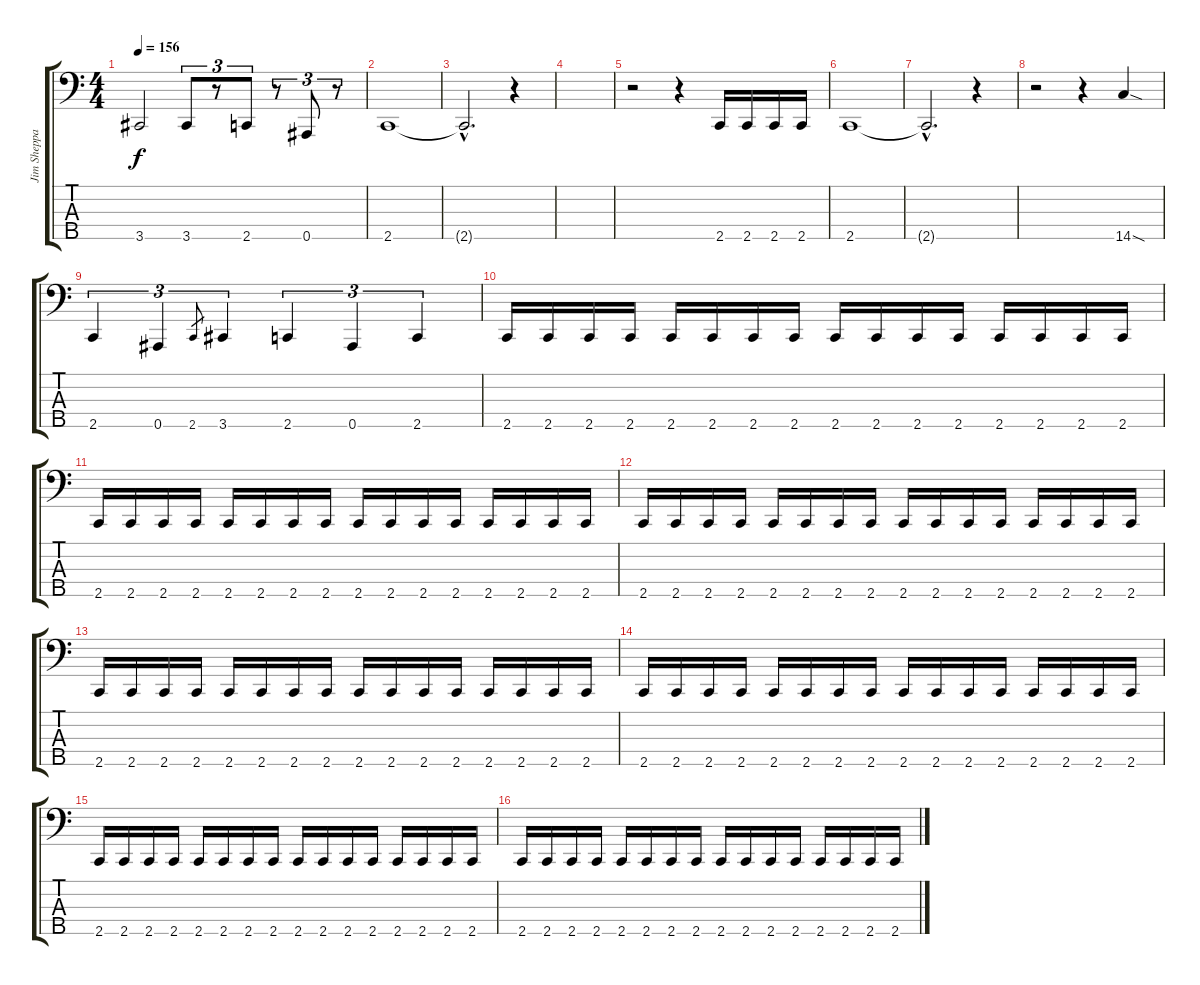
\track ("Jim Sheppard" "Jim Sheppa") {instrument electricbasspick}
\staff {score tabs}
\tuning (Gb2 Db2 Ab1 Eb1 Bb0) {hide}
\ts (4 4)
\tempo 156
\clef f4
\ks c
3.5.2{dy f instrument electricbasspick} 3.5.8{tu (3 2)} r.8{tu (3 2)} 2.5.8{tu (3 2)} r.8{tu (3 2)} 0.5.8{tu (3 2)} r.8{tu (3 2)} |
2.5.1 |
2.5{hac t}.2{d} r.4 |
|
r.2 r.4 2.5.16 2.5.16 2.5.16 2.5.16 |
2.5.1 |
2.5{hac t}.2{d} r.4 |
r.2 r.4 14.5{sod}.4 |
2.5.4{tu (3 2)} 0.5.4{tu (3 2)} 2.5.8{gr} 3.5.4{tu (3 2)} 2.5.4{tu (3 2)} 0.5.4{tu (3 2)} 2.5.4{tu (3 2)} |
\section ("" "")
2.5.16 2.5.16 2.5.16 2.5.16 2.5.16 2.5.16 2.5.16 2.5.16 2.5.16 2.5.16 2.5.16 2.5.16 2.5.16 2.5.16 2.5.16 2.5.16 |
2.5.16 2.5.16 2.5.16 2.5.16 2.5.16 2.5.16 2.5.16 2.5.16 2.5.16 2.5.16 2.5.16 2.5.16 2.5.16 2.5.16 2.5.16 2.5.16 |
2.5.16 2.5.16 2.5.16 2.5.16 2.5.16 2.5.16 2.5.16 2.5.16 2.5.16 2.5.16 2.5.16 2.5.16 2.5.16 2.5.16 2.5.16 2.5.16 |
2.5.16 2.5.16 2.5.16 2.5.16 2.5.16 2.5.16 2.5.16 2.5.16 2.5.16 2.5.16 2.5.16 2.5.16 2.5.16 2.5.16 2.5.16 2.5.16 |
2.5.16 2.5.16 2.5.16 2.5.16 2.5.16 2.5.16 2.5.16 2.5.16 2.5.16 2.5.16 2.5.16 2.5.16 2.5.16 2.5.16 2.5.16 2.5.16 |
2.5.16 2.5.16 2.5.16 2.5.16 2.5.16 2.5.16 2.5.16 2.5.16 2.5.16 2.5.16 2.5.16 2.5.16 2.5.16 2.5.16 2.5.16 2.5.16 |
2.5.16 2.5.16 2.5.16 2.5.16 2.5.16 2.5.16 2.5.16 2.5.16 2.5.16 2.5.16 2.5.16 2.5.16 2.5.16 2.5.16 2.5.16 2.5.16
